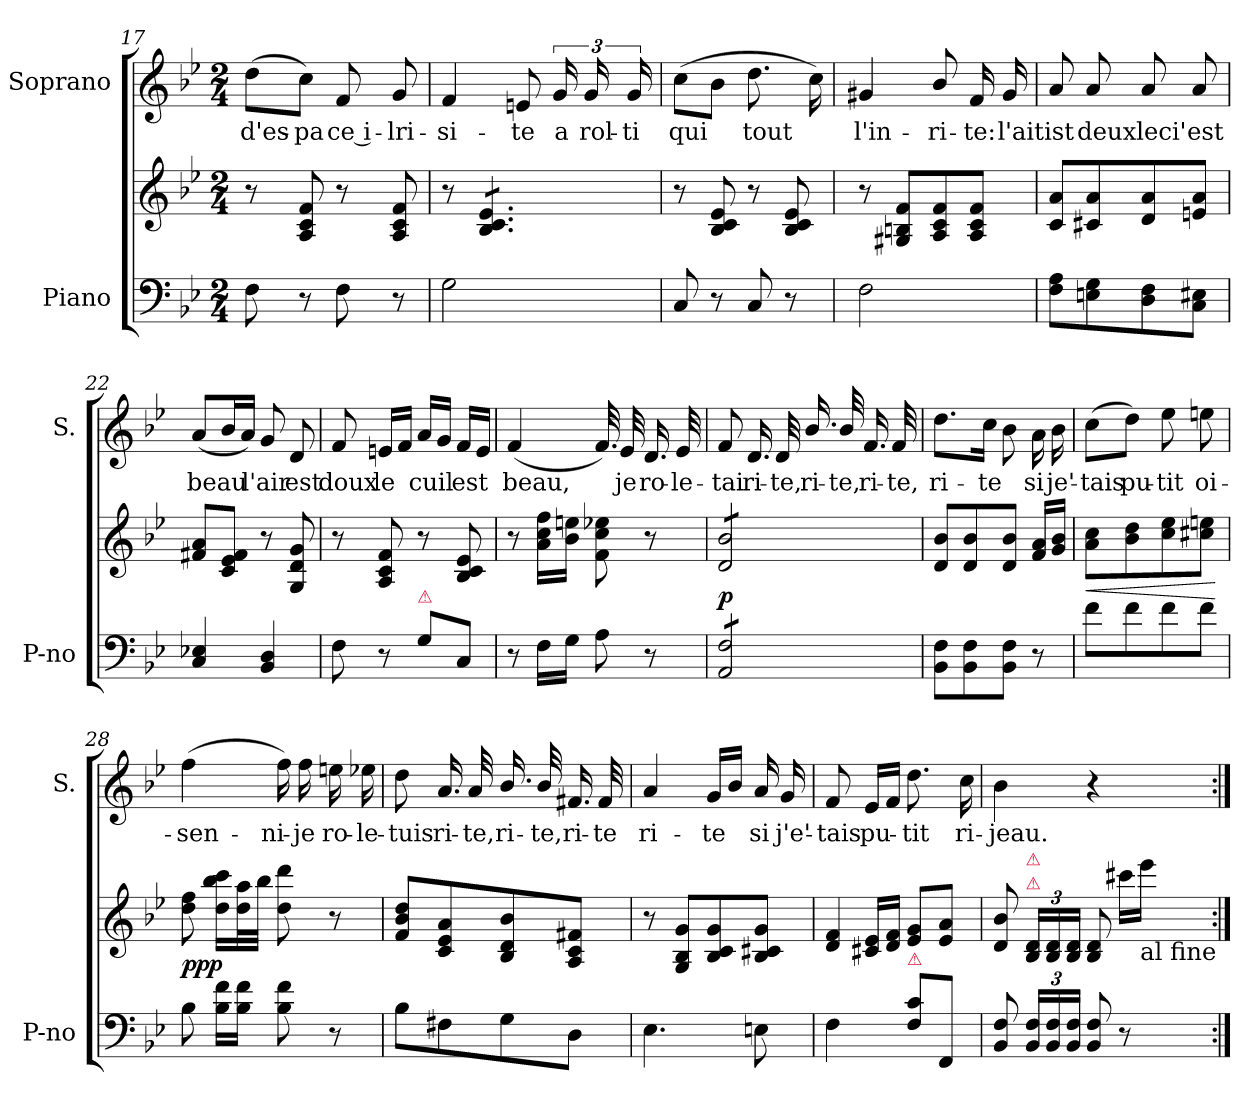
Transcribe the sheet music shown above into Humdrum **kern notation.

**kern	**kern	**dynam	**kern	**text
*part2	*part2	*part2	*part1	*part1
*staff3	*staff2	*staff2/3	*staff1	*staff1
*I"Piano	*	*	*I"Soprano	*
*I'P-no	*	*	*I'S.	*
*clefF4	*clefG2	*	*clefG2	*
*k[b-e-]	*k[b-e-]	*	*k[b-e-]	*
*M2/4	*M2/4	*	*M2/4	*
=17	=17	=17	=17	=17
8F\	8r	.	(8dd\L	d'es-
8r	8A/ 8c/ 8f/	.	8cc\J)	-pa
8F\	8r	.	8f/	ce i-
8r	8A/ 8c/ 8f/	.	8g/	-lri-
=18	=18	=18	=18	=18
2G\	8r	.	4f/	-si-
*	*tremolo	*	*	*
.	8B-/ 8c/ 8e-/L	.	.	.
.	8B-/ 8c/ 8e-/	.	8en/	-te
.	8B-/ 8c/ 8e-/J	.	24g/	a
*	*Xtremolo	*	*	*
.	.	.	24g/	rol-
.	.	.	24g/	-ti
=19	=19	=19	=19	=19
8C/	8r	.	(8cc\L	qui
8r	8B-/ 8c/ 8e-/	.	8b-\J	.
8C/	8r	.	8.dd\	tout
8r	8B-/ 8c/ 8e-/	.	.	.
.	.	.	16cc\)	.
=20	=20	=20	=20	=20
2F\	8r	.	4g#X/	l'in-
.	8G#X/ 8Bn/ 8f/L	.	.	.
.	8A/ 8c/ 8f/	.	8b-/	-ri-
.	8A/ 8c/ 8f/J	.	16f/	-te:
.	.	.	16g#/	l'ait
=21	=21	=21	=21	=21
8F\ 8A\L	8c/ 8a/L	.	8a/	ist
8En\ 8G\	8c#X/ 8a/	.	8a/	deux
8D\ 8F\	8d/ 8a/	.	8a/	leci'
8C\ 8E#X\J	8en/ 8a/J	.	8a/	est
=22	=22	=22	=22	=22
4C/ 4E-X/	8f#X/ 8a/L	.	(8a/L	beau
.	8c/ 8e-/ 8f#/J	.	16b-/L	.
.	.	.	16a/JJ)	.
4BB-/ 4D/	8r	.	8g/	l'air
.	8G/ 8d/ 8g/	.	8d/	est
=23	=23	=23	=23	=23
8F\	8r	.	8f/	doux
8r	8A/ 8c/ 8f/	.	16en/LL	le
.	.	.	16f/JJ	.
!LO:TX:a:color=crimson:t=⚠	!	!	!	!
8G\L	8r	.	16a/LL	cuil
.	.	.	16g/JJ	.
8C/J	8B-/ 8c/ 8e-/	.	16f/LL	est
.	.	.	16e/JJ	.
=24	=24	=24	=24	=24
8r	8r	.	(4f/	beau,
16F\LL	16a\ 16cc\ 16ff\LL	.	.	.
16G\JJ	16b-\ 16een\JJ	.	.	.
!	!	!	!LO:N:vis=32.	!
8A\	8f\ 8cc\ 8ee-X\	.	16.f/)	.
.	.	.	32e-/	je
8r	8r	.	16.d/	ro-
.	.	.	32e-/	-le-
=25	=25	=25	=25	=25
!	!LO:TX:b:t=liquilissimo.	!	!	!
*tremolo	*	*	*	*
*	*tremolo	*	*	*
8AA/ 8F/L	8d/ 8b-/L	p	8f/	-tai
8AA/ 8F/	8d/ 8b-/	.	16.d/	ri-
.	.	.	32d/	-te,
8AA/ 8F/	8d/ 8b-/	.	16.b-/	ri-
.	.	.	32b-/	-te,
8AA/ 8F/J	8d/ 8b-/J	.	16.f/	ri-
*	*Xtremolo	*	*	*
*Xtremolo	*	*	*	*
.	.	.	32f/	-te,
=26	=26	=26	=26	=26
8BB-\ 8F\L	8d/ 8b-/L	.	8.dd\L	ri-
8BB-\ 8F\	8d/ 8b-/	.	.	.
.	.	.	16cc\Jk	-te
8BB-\ 8F\J	8d/ 8b-/J	.	8b-\	.
8r	16f/ 16a/LL	.	16a\	si
.	16g/ 16b-/JJ	.	16b-\	je'-
=27	=27	=27	=27	=27
8f\L	8a\ 8cc\L	<	(8cc\L	-tais
8f\	8b-\ 8dd\	.	8dd\J)	pu-
8f\	8cc\ 8ee-\	.	8ee-\	-tit
8f\J	8cc#X\ 8een\J	.	8een\	oi-
.	.	[	.	.
=28	=28	=28	=28	=28
8B-\	8dd\ 8ff\	ppp	(4ff\	-sen-
16B-\ 16f\LL	16dd\ 16bb-\ 16ccc\LL	.	.	.
16B-\ 16f\JJ	32dd\ 32aa\L	.	.	.
.	32bb-\JJJ	.	.	.
8B-\ 8f\	8dd\ 8ddd\	.	16ff\)	-ni-
.	.	.	16ff\	-je
8r	8r	.	16een\	ro-
.	.	.	16ee-X\	-le-
=29	=29	=29	=29	=29
8B-\L	8f/ 8b-/ 8dd/L	.	8dd\	-tuis
8F#X\	8c/ 8e-/ 8a/	.	16.a/	ri-
.	.	.	32a/	-te,
8G\	8B-/ 8d/ 8b-/	.	16.b-/	ri-
.	.	.	32b-/	-te,
8D\J	8A/ 8c/ 8f#X/J	.	16.f#X/	ri-
.	.	.	32f#/	-te
=30	=30	=30	=30	=30
4.E-\	8r	.	4a/	ri-
.	8G/ 8B-/ 8g/L	.	.	.
.	8B-/ 8c/ 8g/	.	16g/LL	-te
.	.	.	16b-/JJ	.
8En\	8B-/ 8c#X/ 8g/J	.	16a/	si
.	.	.	16g/	j'e'-
=31	=31	=31	=31	=31
!	!LO:N:vis=4	!	!	!
4F\	8d/ 8f/	.	8f/	-tais
.	16c#X/ 16e-/LL	.	16e-/LL	pu-
.	16d/ 16f/JJ	.	16f/JJ	.
!LO:TX:a:color=crimson:t=⚠	!	!	!	!
8F\ 8c\L	8e-/ 8g/L	.	8.dd\	-tit
8FF/J	8e-/ 8a/J	.	.	.
.	.	.	16cc\	ri-
=32	=32	=32	=32	=32
8BB-/ 8F/	8d/ 8b-/	.	4b-\	-jeau.
!	!LO:TX:a:color=crimson:t=⚠	!	!	!
!	!LO:TX:a:color=crimson:t=⚠	!	!	!
24BB-/ 24F/LL	24B-/ 24d/LL	.	.	.
24BB-/ 24F/	24B-/ 24d/	.	.	.
24BB-/ 24F/JJ	24B-/ 24d/JJ	.	.	.
8BB-/ 8F/	8B-/ 8d/	.	4r	.
8r	16ccc#X\LL	.	.	.
!	!LO:TX:b:t=al fine	!	!	!
.	16eee-\JJ	.	.	.
=:|!	=:|!	=:|!	=:|!	=:|!
*-	*-	*-	*-	*-
